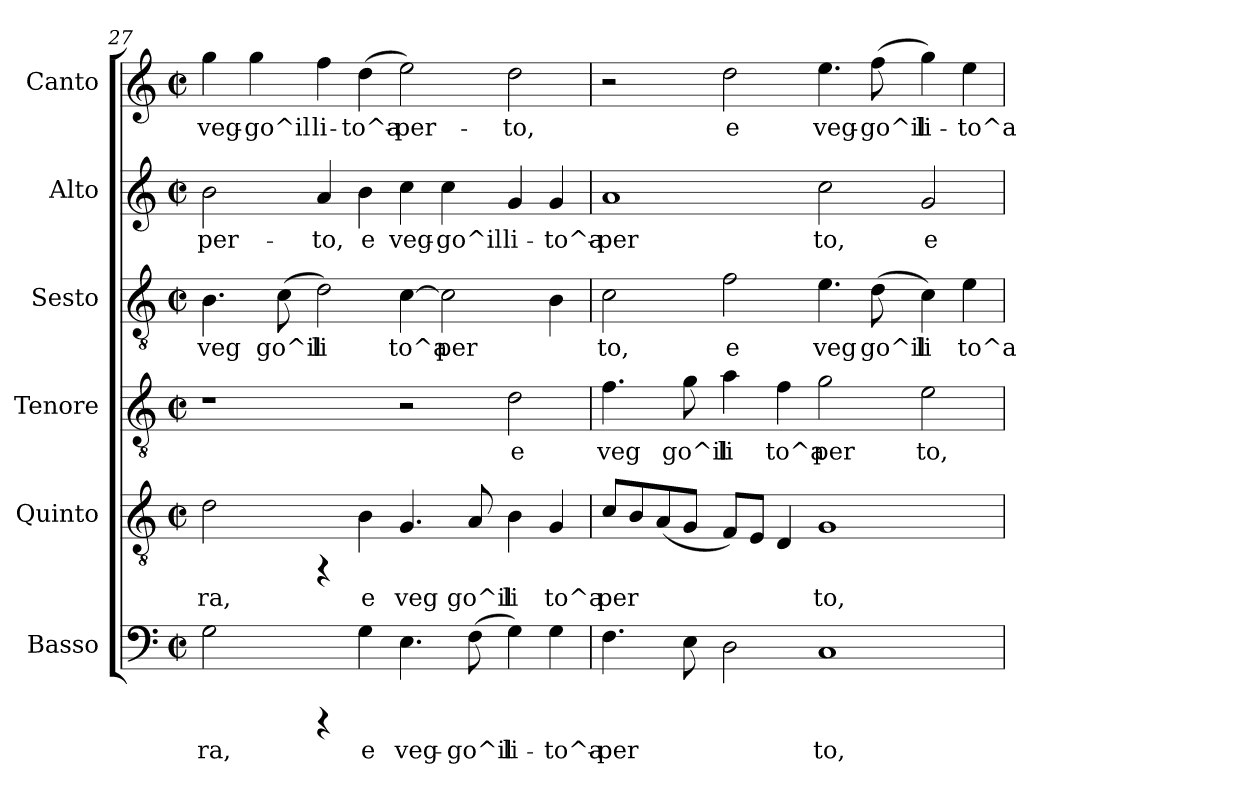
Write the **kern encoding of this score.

**kern	**text	**kern	**text	**kern	**text	**kern	**text	**kern	**text	**kern	**text
*part6	*part6	*part5	*part5	*part4	*part4	*part3	*part3	*part2	*part2	*part1	*part1
*staff6	*staff6	*staff5	*staff5	*staff4	*staff4	*staff3	*staff3	*staff2	*staff2	*staff1	*staff1
*I"Basso	*	*I"Quinto	*	*I"Tenore	*	*I"Sesto	*	*I"Alto	*	*I"Canto	*
*I'Basso	*	*I'Quinto	*	*I'Tenore	*	*I'Sesto	*	*I'Alto	*	*I'Canto	*
*clefF4	*	*clefGv2	*	*clefGv2	*	*clefGv2	*	*clefG2	*	*clefG2	*
*k[]	*	*k[]	*	*k[]	*	*k[]	*	*k[]	*	*k[]	*
*C:	*	*C:	*	*C:	*	*C:	*	*C:	*	*C:	*
*M2/2	*	*M2/2	*	*M2/2	*	*M2/2	*	*M2/2	*	*M2/2	*
*met(c|)	*	*met(c|)	*	*met(c|)	*	*met(c|)	*	*met(c|)	*	*met(c|)	*
=27	=27	=27	=27	=27	=27	=27	=27	=27	=27	=27	=27
!	!LO:LY:b:cj	!	!LO:LY:b:cj	!	!	!	!LO:LY:b:cj	!	!LO:LY:b:cj	!	!LO:LY:b:cj
2G\	-ra,	2d\	ra,	1r	.	4.B\	veg	2b\	-per-	4gg\	veg-
!	!	!	!	!	!	!	!	!	!	!	!LO:LY:b:cj
.	.	.	.	.	.	.	.	.	.	4gg\	-go^il
!	!	!	!	!	!	!	!LO:LY:b:cj	!	!	!	!
.	.	.	.	.	.	(<8c\	go^il	.	.	.	.
!	!	!	!	!	!	!	!LO:LY:b:cj	!	!LO:LY:b:cj	!	!LO:LY:b:cj
4rCCC	.	4rFF	.	.	.	2d\)	li	4a/	-to,	4ff\	li-
!	!LO:LY:b:cj	!	!LO:LY:b:cj	!	!	!	!	!	!LO:LY:b:cj	!	!LO:LY:b:cj
4G\	e	4B\	e	.	.	.	.	4b\	e	(<4dd\	-to^a-
!	!LO:LY:b:cj	!	!LO:LY:b:cj	!	!	!	!LO:LY:b:cj	!	!LO:LY:b:cj	!	!LO:LY:b:cj
4.E\	veg-	4.G/	veg	2r	.	[<4c\	to^a	4cc\	veg-	2ee\)	-per-
!	!	!	!	!	!	!	!LO:LY:b:cj	!	!LO:LY:b:cj	!	!
.	.	.	.	.	.	2c\]	per	4cc\	-go^il	.	.
!	!LO:LY:b:cj	!	!LO:LY:b:cj	!	!	!	!	!	!	!	!
(<8F\	-go^il	8A/	go^il	.	.	.	.	.	.	.	.
!	!LO:LY:b:cj	!	!LO:LY:b:cj	!	!LO:LY:b:cj	!	!	!	!LO:LY:b:cj	!	!LO:LY:b:cj
4G\)	li-	4B\	li	2d\	e	.	.	4g/	li-	2dd\	-to,
!	!LO:LY:b:cj	!	!LO:LY:b:cj	!	!	!	!LO:LY:b:cj	!	!LO:LY:b:cj	!	!
4G\	-to^a-	4G/	to^a	.	.	4B\	.	4g/	-to^a-	.	.
!!LO:PB:g=z
=28	=28	=28	=28	=28	=28	=28	=28	=28	=28	=28	=28
!	!LO:LY:b:cj	!	!LO:LY:b:cj	!	!LO:LY:b:cj	!	!LO:LY:b:cj	!	!LO:LY:b:cj	!	!
4.F\	-per	8c/L	per	4.f\	veg	2c\	to,	1a	-per	2r	.
!	!	!	!LO:LY:b:cj	!	!	!	!	!	!	!	!
.	.	8B/	.	.	.	.	.	.	.	.	.
!	!	!	!LO:LY:b:cj	!	!	!	!	!	!	!	!
.	.	(>8A/	.	.	.	.	.	.	.	.	.
!	!LO:LY:b:cj	!	!LO:LY:b:cj	!	!LO:LY:b:cj	!	!	!	!	!	!
8E\	.	8G/J	.	8g\	go^il	.	.	.	.	.	.
!	!LO:LY:b:cj	!	!LO:LY:b:cj	!	!LO:LY:b:cj	!	!LO:LY:b:cj	!	!	!	!LO:LY:b:cj
2D\	.	8F/L)	.	4a\	li	2f\	e	.	.	2dd\	e
!	!	!	!LO:LY:b:cj	!	!	!	!	!	!	!	!
.	.	8E/J	.	.	.	.	.	.	.	.	.
!	!	!	!LO:LY:b:cj	!	!LO:LY:b:cj	!	!	!	!	!	!
.	.	4D/	.	4f\	to^a	.	.	.	.	.	.
!	!LO:LY:b:cj	!	!LO:LY:b:cj	!	!LO:LY:b:cj	!	!LO:LY:b:cj	!	!LO:LY:b:cj	!	!LO:LY:b:cj
1C	to,	1G	to,	2g\	per	4.e\	veg	2cc\	to,	4.ee\	veg-
!	!	!	!	!	!	!	!LO:LY:b:cj	!	!	!	!LO:LY:b:cj
.	.	.	.	.	.	(<8d\	go^il	.	.	(<8ff\	-go^il
!	!	!	!	!	!LO:LY:b:cj	!	!LO:LY:b:cj	!	!LO:LY:b:cj	!	!LO:LY:b:cj
.	.	.	.	2e\	to,	4c\)	li	2g/	e	4gg\)	li-
!	!	!	!	!	!	!	!LO:LY:b:cj	!	!	!	!LO:LY:b:cj
.	.	.	.	.	.	4e\	to^a	.	.	4ee\	-to^a-
=	=	=	=	=	=	=	=	=	=	=	=
*-	*-	*-	*-	*-	*-	*-	*-	*-	*-	*-	*-
